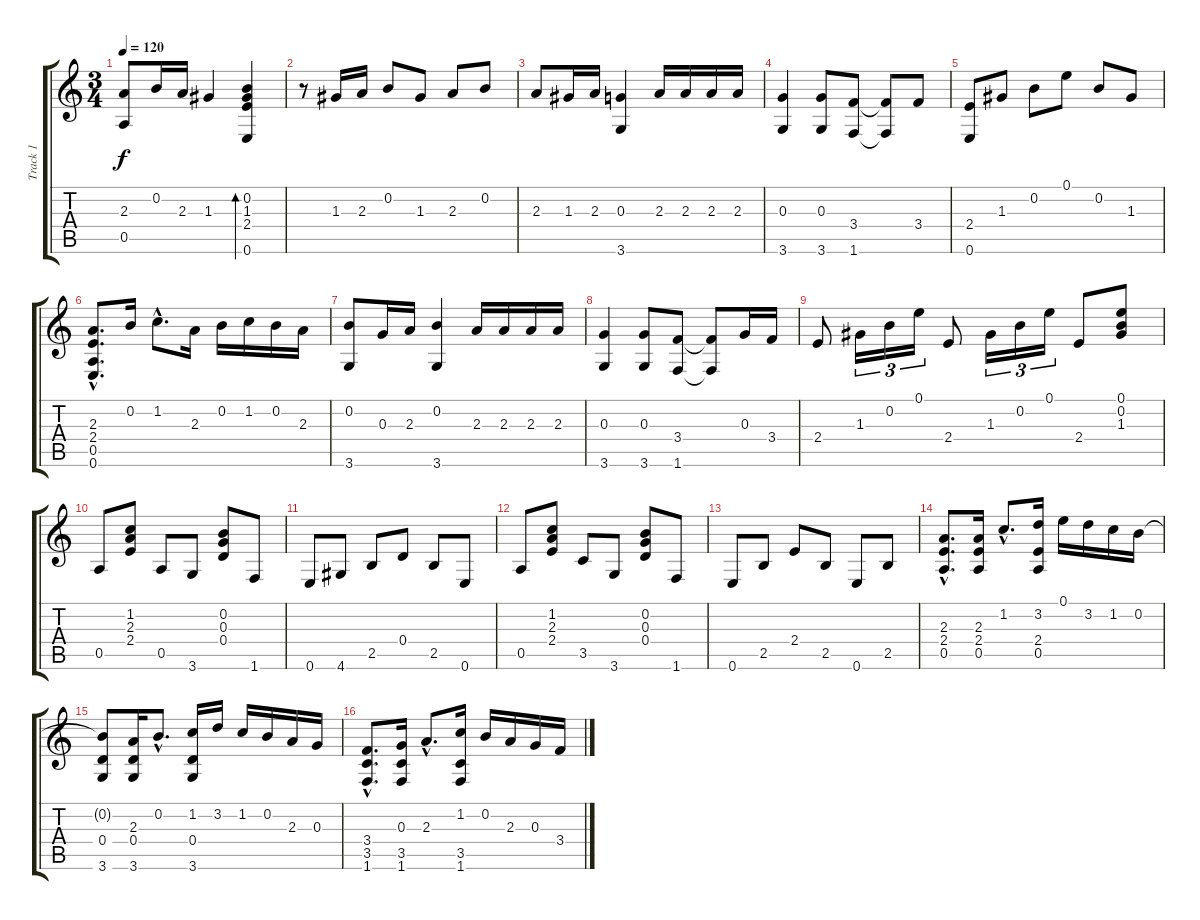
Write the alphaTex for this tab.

\track ("Track 1" "Track 1") {instrument acousticguitarnylon}
\staff {score tabs}
\tuning (E4 B3 G3 D3 A2 E2) {hide}
\ts (3 4)
\tempo 120
\clef g2
\ks c
(2.3 0.5).8{dy f} 0.2.16 2.3.16 1.3.4 (0.2 1.3 2.4 0.6).4{bd 240} |
r.8 1.3.16 2.3.16 0.2.8 1.3.8 2.3.8 0.2.8 |
2.3.8 1.3.16 2.3.16 (0.3 3.6).4 2.3.16 2.3.16 2.3.16 2.3.16 |
(0.3 3.6).4 (0.3 3.6).8 (3.4 1.6).8 (3.4{t} 1.6{t}).8 3.4.8 |
(2.4 0.6).8 1.3.8 0.2.8 0.1.8 0.2.8 1.3.8 |
(2.3{hac} 2.4{hac} 0.5{hac} 0.6{hac}).8{d} 0.2.16 1.2{hac}.8{d} 2.3.16 0.2.16 1.2.16 0.2.16 2.3.16 |
(0.2 3.6).8 0.3.16 2.3.16 (0.2 3.6).4 2.3.16 2.3.16 2.3.16 2.3.16 |
(0.3 3.6).4 (0.3 3.6).8 (3.4 1.6).8 (3.4{t} 1.6{t}).8 0.3.16 3.4.16 |
2.4.8 1.3.16{tu (3 2)} 0.2.16{tu (3 2)} 0.1.16{tu (3 2)} 2.4.8 1.3.16{tu (3 2)} 0.2.16{tu (3 2)} 0.1.16{tu (3 2)} 2.4.8 (0.1 0.2 1.3).8 |
0.5.8 (1.2 2.3 2.4).8 0.5.8 3.6.8 (0.2 0.3 0.4).8 1.6.8 |
0.6.8 4.6.8 2.5.8 0.4.8 2.5.8 0.6.8 |
0.5.8 (1.2 2.3 2.4).8 3.5.8 3.6.8 (0.2 0.3 0.4).8 1.6.8 |
0.6.8 2.5.8 2.4.8 2.5.8 0.6.8 2.5.8 |
(2.3{hac} 2.4{hac} 0.5{hac}).8{d} (2.3 2.4 0.5).16 1.2{hac}.8{d} (3.2 2.4 0.5).16 0.1.16 3.2.16 1.2.16 0.2.16 |
(0.2{t} 0.4 3.6).8 (2.3 0.4 3.6).16 0.2{hac}.8{d} (1.2 0.4 3.6).16 3.2.16 1.2.16 0.2.16 2.3.16 0.3.16 |
(3.4{hac} 3.5{hac} 1.6{hac}).8{d} (0.3 3.5 1.6).16 2.3{hac}.8{d} (1.2 3.5 1.6).16 0.2.16 2.3.16 0.3.16 3.4.16
